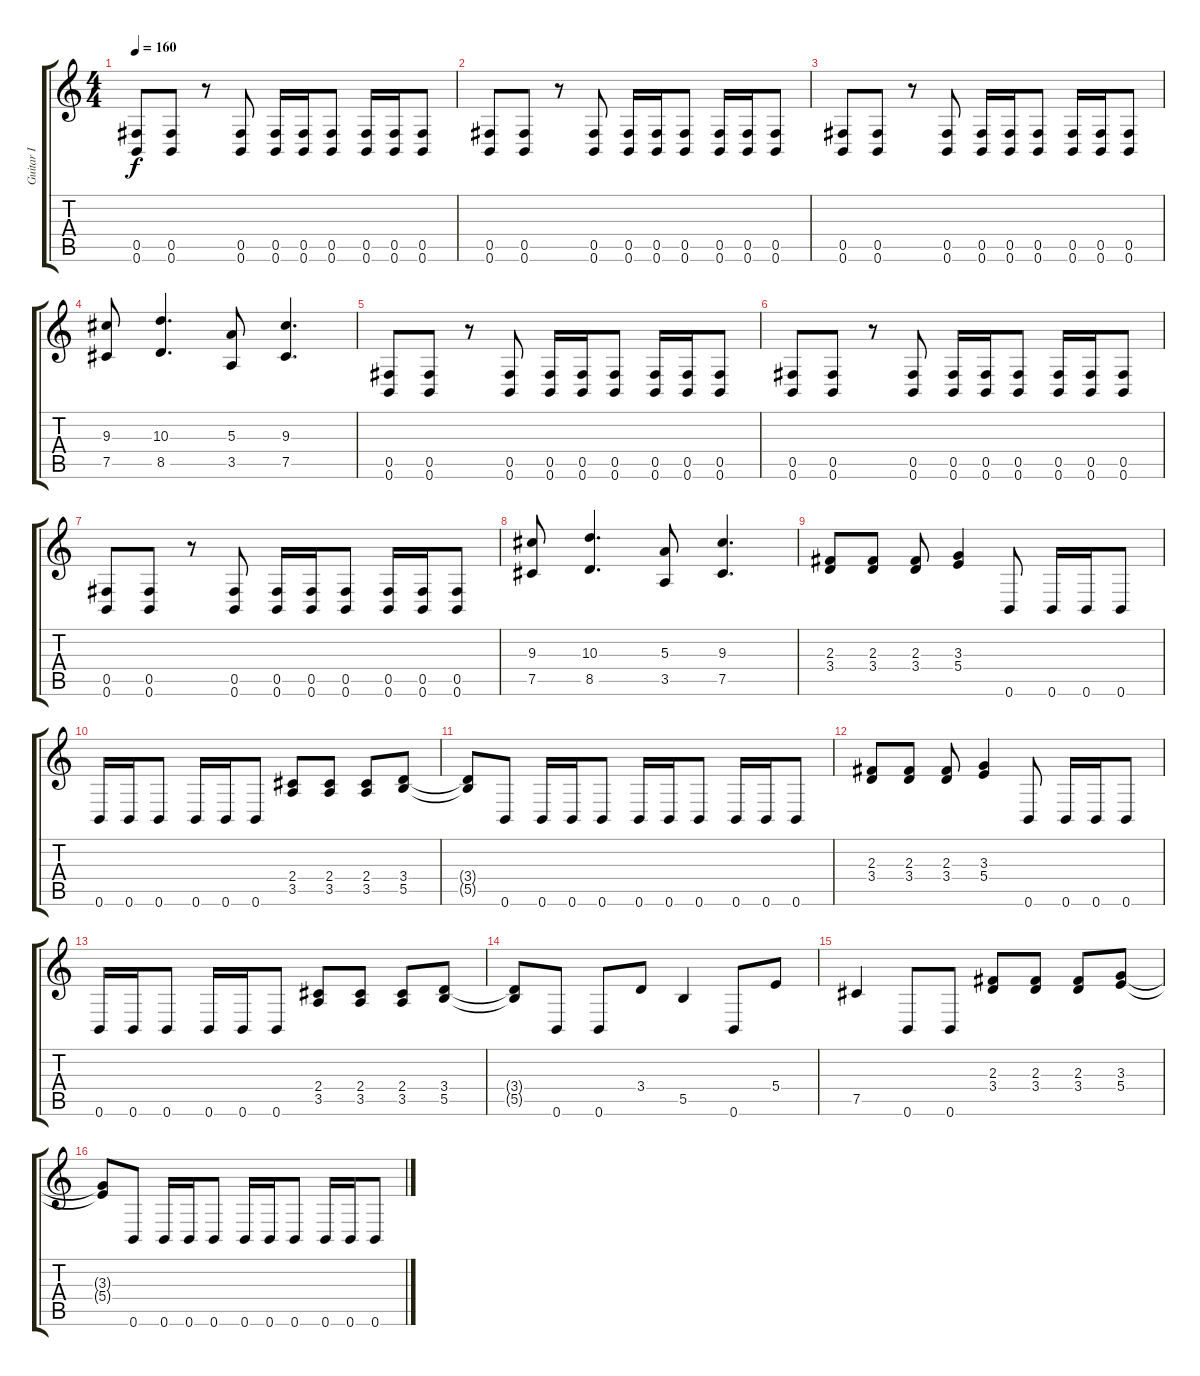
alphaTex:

\track ("Guitar I" "Guitar I") {instrument distortionguitar}
\staff {score tabs}
\tuning (Db4 Ab3 E3 B2 Gb2 B1) {hide}
\ts (4 4)
\tempo 160
\clef g2
\ks c
(0.5 0.6).8{dy f} (0.5 0.6).8 r.8 (0.5 0.6).8 (0.5 0.6).16 (0.5 0.6).16 (0.5 0.6).8 (0.5 0.6).16 (0.5 0.6).16 (0.5 0.6).8 |
(0.5 0.6).8 (0.5 0.6).8 r.8 (0.5 0.6).8 (0.5 0.6).16 (0.5 0.6).16 (0.5 0.6).8 (0.5 0.6).16 (0.5 0.6).16 (0.5 0.6).8 |
(0.5 0.6).8 (0.5 0.6).8 r.8 (0.5 0.6).8 (0.5 0.6).16 (0.5 0.6).16 (0.5 0.6).8 (0.5 0.6).16 (0.5 0.6).16 (0.5 0.6).8 |
(9.3 7.5).8 (10.3 8.5).4{d} (5.3 3.5).8 (9.3 7.5).4{d} |
(0.5 0.6).8 (0.5 0.6).8 r.8 (0.5 0.6).8 (0.5 0.6).16 (0.5 0.6).16 (0.5 0.6).8 (0.5 0.6).16 (0.5 0.6).16 (0.5 0.6).8 |
(0.5 0.6).8 (0.5 0.6).8 r.8 (0.5 0.6).8 (0.5 0.6).16 (0.5 0.6).16 (0.5 0.6).8 (0.5 0.6).16 (0.5 0.6).16 (0.5 0.6).8 |
(0.5 0.6).8 (0.5 0.6).8 r.8 (0.5 0.6).8 (0.5 0.6).16 (0.5 0.6).16 (0.5 0.6).8 (0.5 0.6).16 (0.5 0.6).16 (0.5 0.6).8 |
(9.3 7.5).8 (10.3 8.5).4{d} (5.3 3.5).8 (9.3 7.5).4{d} |
(2.3 3.4).8 (2.3 3.4).8 (2.3 3.4).8 (3.3 5.4).4 0.6.8 0.6.16 0.6.16 0.6.8 |
0.6.16 0.6.16 0.6.8 0.6.16 0.6.16 0.6.8 (2.4 3.5).8 (2.4 3.5).8 (2.4 3.5).8 (3.4 5.5).8 |
(3.4{t} 5.5{t}).8 0.6.8 0.6.16 0.6.16 0.6.8 0.6.16 0.6.16 0.6.8 0.6.16 0.6.16 0.6.8 |
(2.3 3.4).8 (2.3 3.4).8 (2.3 3.4).8 (3.3 5.4).4 0.6.8 0.6.16 0.6.16 0.6.8 |
0.6.16 0.6.16 0.6.8 0.6.16 0.6.16 0.6.8 (2.4 3.5).8 (2.4 3.5).8 (2.4 3.5).8 (3.4 5.5).8 |
(3.4{t} 5.5{t}).8 0.6.8 0.6.8 3.4.8 5.5.4 0.6.8 5.4.8 |
7.5.4 0.6.8 0.6.8 (2.3 3.4).8 (2.3 3.4).8 (2.3 3.4).8 (3.3 5.4).8 |
(3.3{t} 5.4{t}).8 0.6.8 0.6.16 0.6.16 0.6.8 0.6.16 0.6.16 0.6.8 0.6.16 0.6.16 0.6.8
